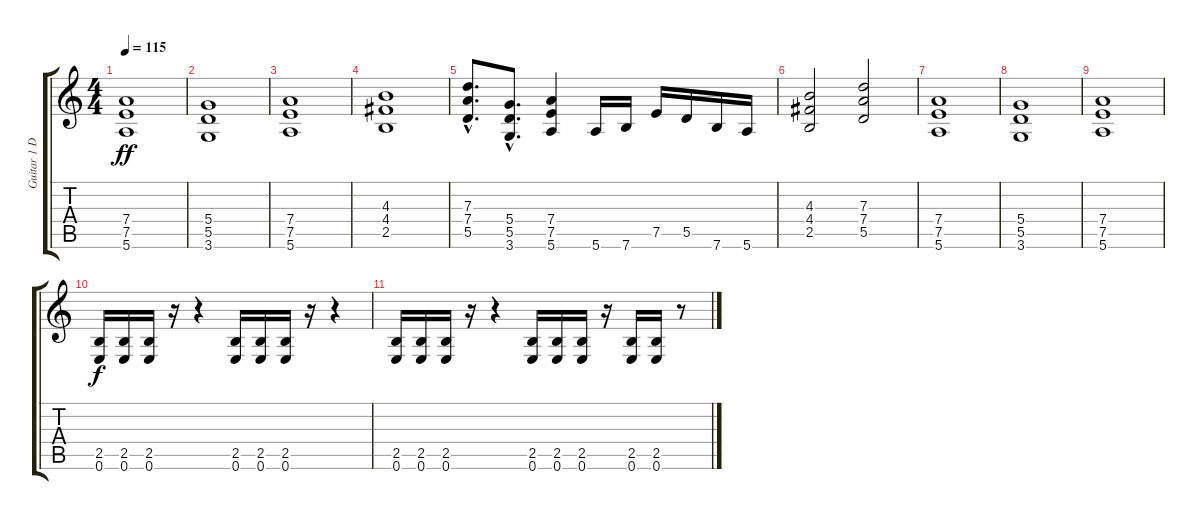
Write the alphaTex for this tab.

\track ("Guitar 1 Distorted" "Guitar 1 D") {instrument distortionguitar}
\staff {score tabs}
\tuning (E4 B3 G3 D3 A2 E2) {hide}
\ts (4 4)
\tempo 115
\clef g2
\ks c
(7.4 7.5 5.6).1{dy ff} |
(5.4 5.5 3.6).1 |
(7.4 7.5 5.6).1 |
(4.3 4.4 2.5).1 |
(7.3{hac} 7.4{hac} 5.5{hac}).8{d} (5.4{hac} 5.5{hac} 3.6{hac}).8{d} (7.4 7.5 5.6).4 5.6.16 7.6.16 7.5.16 5.5.16 7.6.16 5.6.16 |
(4.3 4.4 2.5).2 (7.3 7.4 5.5).2 |
(7.4 7.5 5.6).1 |
(5.4 5.5 3.6).1 |
(7.4 7.5 5.6).1 |
(2.5 0.6).16{dy f} (2.5 0.6).16 (2.5 0.6).16 r.16 r.4 (2.5 0.6).16 (2.5 0.6).16 (2.5 0.6).16 r.16 r.4 |
(2.5 0.6).16 (2.5 0.6).16 (2.5 0.6).16 r.16 r.4 (2.5 0.6).16 (2.5 0.6).16 (2.5 0.6).16 r.16 (2.5 0.6).16 (2.5 0.6).16 r.8
